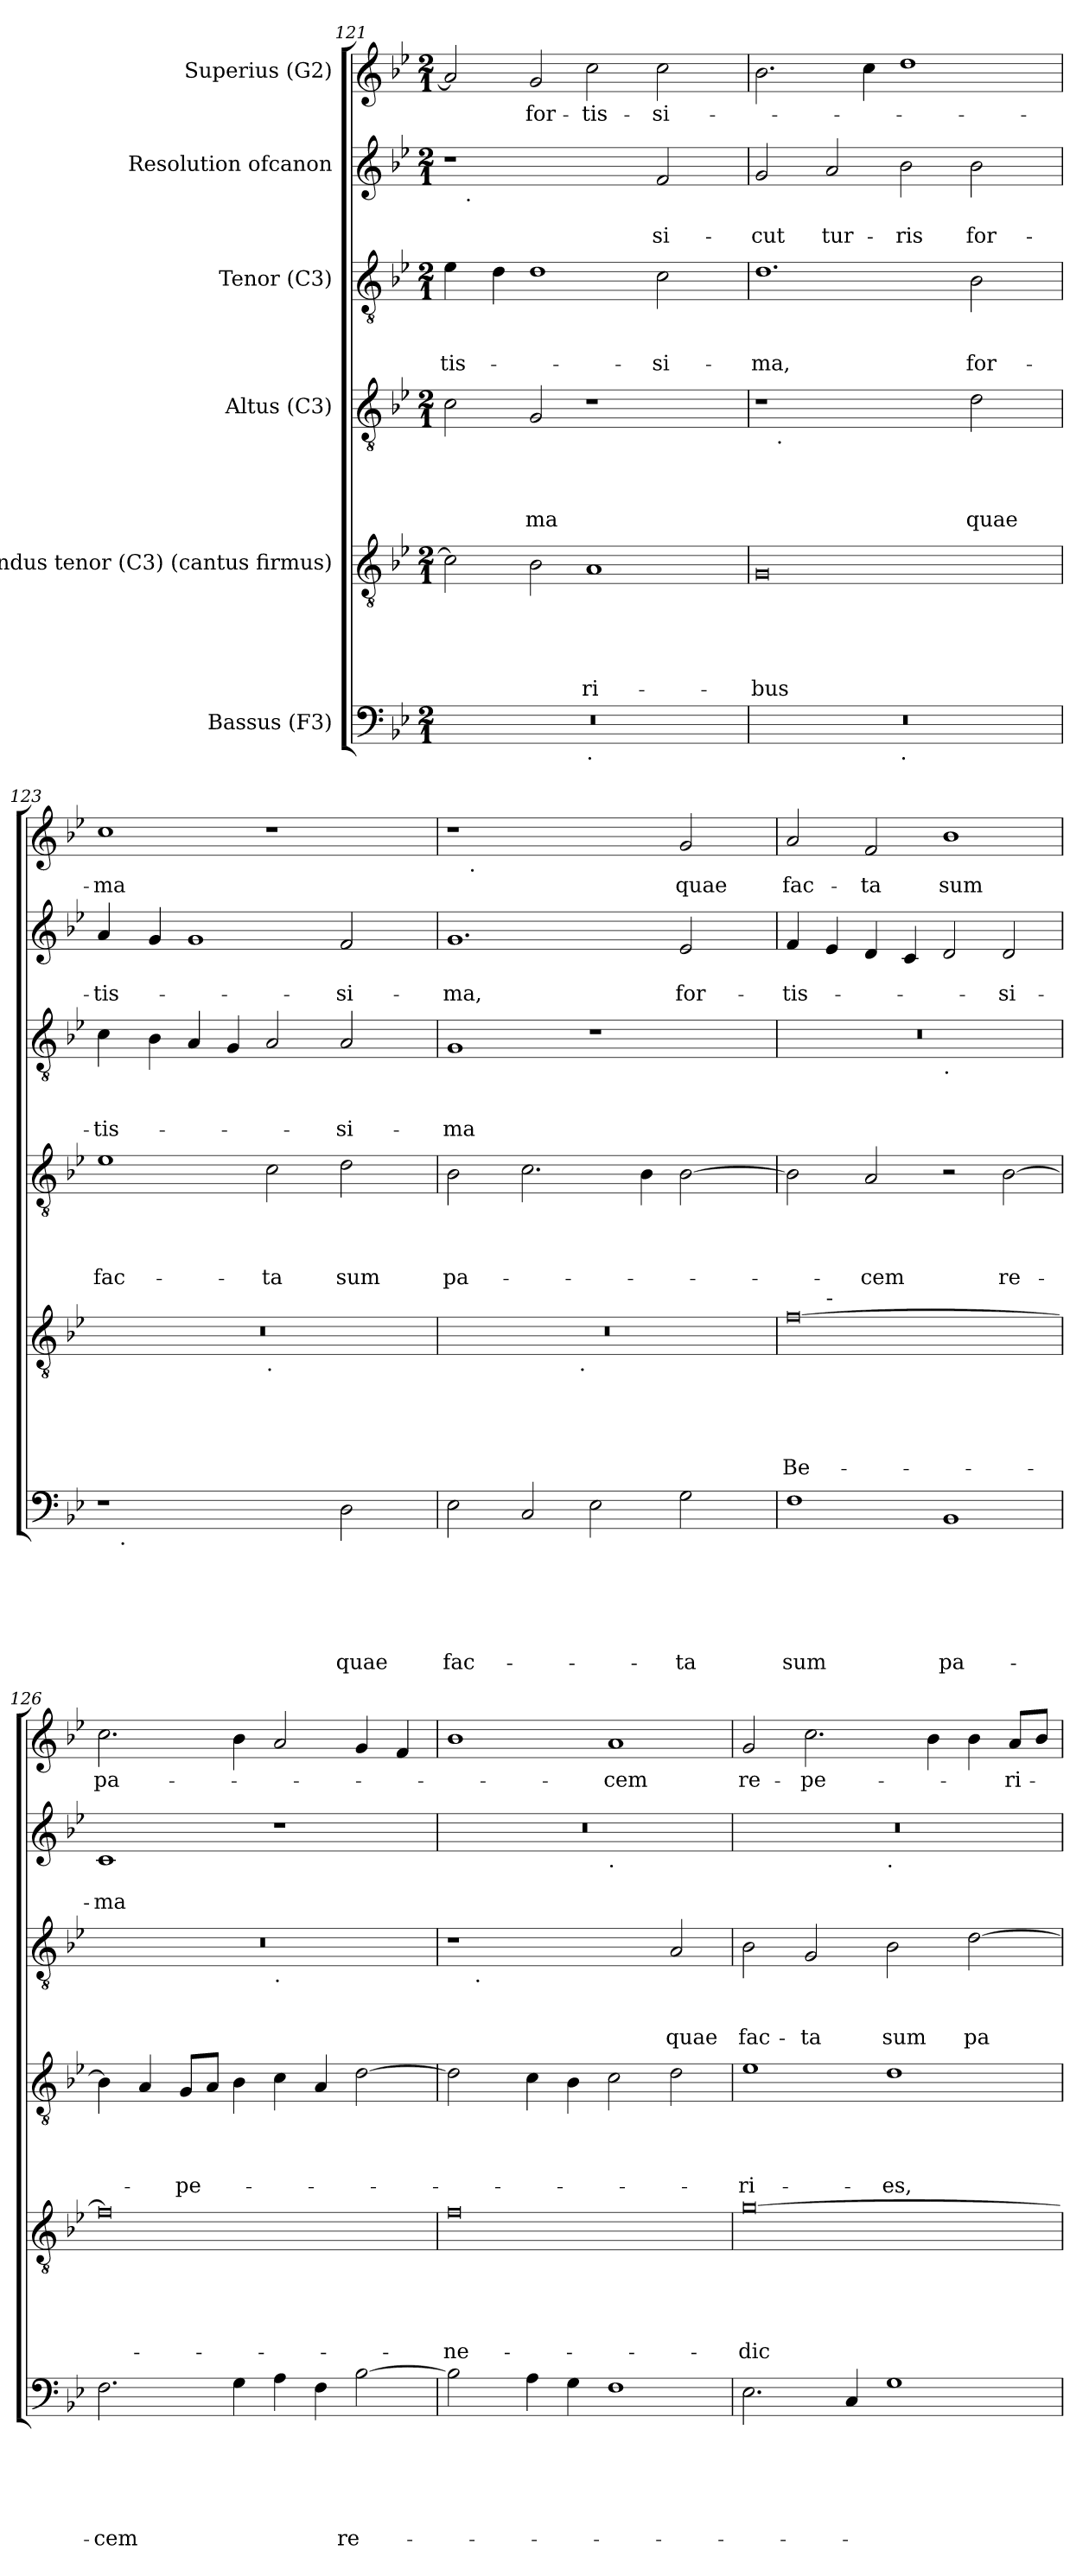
**kern	**text	**text	**text	**text	**text	**text	**kern	**text	**text	**text	**text	**text	**kern	**text	**text	**text	**text	**kern	**text	**text	**text	**kern	**text	**text	**kern	**text
*part6	*part6	*part6	*part6	*part6	*part6	*part6	*part5	*part5	*part5	*part5	*part5	*part5	*part4	*part4	*part4	*part4	*part4	*part3	*part3	*part3	*part3	*part2	*part2	*part2	*part1	*part1
*staff6	*staff6	*staff6	*staff6	*staff6	*staff6	*staff6	*staff5	*staff5	*staff5	*staff5	*staff5	*staff5	*staff4	*staff4	*staff4	*staff4	*staff4	*staff3	*staff3	*staff3	*staff3	*staff2	*staff2	*staff2	*staff1	*staff1
*I"Bassus (F3)	*	*	*	*	*	*	*I"Secundus tenor (C3) (cantus firmus)	*	*	*	*	*	*I"Altus (C3)	*	*	*	*	*I"Tenor (C3)	*	*	*	*I"Resolution ofcanon	*	*	*I"Superius (G2)	*
*clefF4	*	*	*	*	*	*	*clefGv2	*	*	*	*	*	*clefGv2	*	*	*	*	*clefGv2	*	*	*	*clefG2	*	*	*clefG2	*
*k[b-e-]	*	*	*	*	*	*	*k[b-e-]	*	*	*	*	*	*k[b-e-]	*	*	*	*	*k[b-e-]	*	*	*	*k[b-e-]	*	*	*k[b-e-]	*
*B-:	*	*	*	*	*	*	*B-:	*	*	*	*	*	*B-:	*	*	*	*	*B-:	*	*	*	*B-:	*	*	*B-:	*
*M2/1	*	*	*	*	*	*	*M2/1	*	*	*	*	*	*M2/1	*	*	*	*	*M2/1	*	*	*	*M2/1	*	*	*M2/1	*
=121	=121	=121	=121	=121	=121	=121	=121	=121	=121	=121	=121	=121	=121	=121	=121	=121	=121	=121	=121	=121	=121	=121	=121	=121	=121	=121
!	!	!	!	!	!	!	!	!	!	!	!	!	!	!	!	!	!	!	!	!	!LO:LY:b	!	!	!	!	!
*^	*	*	*	*	*	*	*	*	*	*	*	*	*	*	*	*	*	*	*	*	*	*^	*	*	*	*
0r	1ryy	.	.	.	.	.	.	2c\]	.	.	.	.	.	2c\	.	.	.	.	4e-\	.	.	-tis-	1r	16.ryy	.	.	2a/]	.
!	!	!	!	!	!	!	!	!	!	!	!	!	!	!	!	!	!	!	!	!	!	!	!	!LO:TX:b:t=.	!	!	!	!
.	.	.	.	.	.	.	.	.	.	.	.	.	.	.	.	.	.	.	.	.	.	.	.	1ryy	.	.	.	.
.	.	.	.	.	.	.	.	.	.	.	.	.	.	.	.	.	.	.	4d\	.	.	.	.	.	.	.	.	.
!	!	!	!	!	!	!	!	!	!	!	!	!	!	!	!	!	!	!LO:LY:b	!	!	!	!	!	!	!	!	!	!LO:LY:b
.	.	.	.	.	.	.	.	2B-\	.	.	.	.	.	2G/	.	.	.	-ma	1d	.	.	.	.	.	.	.	2g/	for-
!	!LO:TX:b:t=.	!	!	!	!	!	!	!	!	!	!	!	!	!	!	!	!	!	!	!	!	!	!	!	!	!	!	!
!	!	!	!	!	!	!	!	!	!	!	!	!	!LO:LY:b	!	!	!	!	!	!	!	!	!	!	!	!	!	!	!LO:LY:b
.	1ryy	.	.	.	.	.	.	1A	.	.	.	.	-ri-	1r	.	.	.	.	.	.	.	.	2ryy	.	.	.	2cc\	-tis-
.	.	.	.	.	.	.	.	.	.	.	.	.	.	.	.	.	.	.	.	.	.	.	.	2ryy	.	.	.	.
!	!	!	!	!	!	!	!	!	!	!	!	!	!	!	!	!	!	!	!	!	!	!LO:LY:b	!	!	!	!LO:LY:b	!	!LO:LY:b
.	.	.	.	.	.	.	.	.	.	.	.	.	.	.	.	.	.	.	2c\	.	.	-si-	2f/	.	.	si-	2cc\	-si-
.	.	.	.	.	.	.	.	.	.	.	.	.	.	.	.	.	.	.	.	.	.	.	.	4ryy	.	.	.	.
.	.	.	.	.	.	.	.	.	.	.	.	.	.	.	.	.	.	.	.	.	.	.	.	8ryy	.	.	.	.
.	.	.	.	.	.	.	.	.	.	.	.	.	.	.	.	.	.	.	.	.	.	.	.	32ryy	.	.	.	.
=122	=122	=122	=122	=122	=122	=122	=122	=122	=122	=122	=122	=122	=122	=122	=122	=122	=122	=122	=122	=122	=122	=122	=122	=122	=122	=122	=122	=122
!	!	!	!	!	!	!	!	!	!	!	!	!	!LO:LY:b	!	!	!	!	!	!	!	!	!LO:LY:b	!	!	!	!LO:LY:b	!	!
*	*	*	*	*	*	*	*	*	*	*	*	*	*	*^	*	*	*	*	*	*	*	*	*v	*v	*	*	*	*
0r	1ryy	.	.	.	.	.	.	0G	.	.	.	.	-bus	1r	16.ryy	.	.	.	.	1.d	.	.	-ma,	2g/	.	-cut	2.b-\	.
!	!	!	!	!	!	!	!	!	!	!	!	!	!	!	!LO:TX:b:t=.	!	!	!	!	!	!	!	!	!	!	!	!	!
.	.	.	.	.	.	.	.	.	.	.	.	.	.	.	1ryy	.	.	.	.	.	.	.	.	.	.	.	.	.
!	!	!	!	!	!	!	!	!	!	!	!	!	!	!	!	!	!	!	!	!	!	!	!	!	!	!LO:LY:b	!	!
.	.	.	.	.	.	.	.	.	.	.	.	.	.	.	.	.	.	.	.	.	.	.	.	2a/	.	tur-	.	.
.	.	.	.	.	.	.	.	.	.	.	.	.	.	.	.	.	.	.	.	.	.	.	.	.	.	.	4cc\	.
!	!LO:TX:b:t=.	!	!	!	!	!	!	!	!	!	!	!	!	!	!	!	!	!	!	!	!	!	!	!	!	!	!	!
!	!	!	!	!	!	!	!	!	!	!	!	!	!	!	!	!	!	!	!	!	!	!	!	!	!	!LO:LY:b	!	!
.	1ryy	.	.	.	.	.	.	.	.	.	.	.	.	2ryy	.	.	.	.	.	.	.	.	.	2b-\	.	-ris	1dd	.
.	.	.	.	.	.	.	.	.	.	.	.	.	.	.	2ryy	.	.	.	.	.	.	.	.	.	.	.	.	.
!	!	!	!	!	!	!	!	!	!	!	!	!	!	!	!	!	!	!	!LO:LY:b	!	!	!	!LO:LY:b	!	!	!LO:LY:b	!	!
.	.	.	.	.	.	.	.	.	.	.	.	.	.	2d\	.	.	.	.	quae	2B-\	.	.	for-	2b-\	.	for-	.	.
.	.	.	.	.	.	.	.	.	.	.	.	.	.	.	4ryy	.	.	.	.	.	.	.	.	.	.	.	.	.
.	.	.	.	.	.	.	.	.	.	.	.	.	.	.	8ryy	.	.	.	.	.	.	.	.	.	.	.	.	.
.	.	.	.	.	.	.	.	.	.	.	.	.	.	.	32ryy	.	.	.	.	.	.	.	.	.	.	.	.	.
=123	=123	=123	=123	=123	=123	=123	=123	=123	=123	=123	=123	=123	=123	=123	=123	=123	=123	=123	=123	=123	=123	=123	=123	=123	=123	=123	=123	=123
!	!	!	!	!	!	!	!	!	!	!	!	!	!	!	!	!	!	!	!LO:LY:b	!	!	!	!LO:LY:b	!	!	!LO:LY:b	!	!LO:LY:b
*	*	*	*	*	*	*	*	*^	*	*	*	*	*	*v	*v	*	*	*	*	*	*	*	*	*	*	*	*	*
1r	16.ryy	.	.	.	.	.	.	0r	1ryy	.	.	.	.	.	1e-	.	.	.	fac-	4c\	.	.	-tis-	4a/	.	-tis-	1cc	-ma
!	!LO:TX:b:t=.	!	!	!	!	!	!	!	!	!	!	!	!	!	!	!	!	!	!	!	!	!	!	!	!	!	!	!
.	1ryy	.	.	.	.	.	.	.	.	.	.	.	.	.	.	.	.	.	.	.	.	.	.	.	.	.	.	.
.	.	.	.	.	.	.	.	.	.	.	.	.	.	.	.	.	.	.	.	4B-\	.	.	.	4g/	.	.	.	.
.	.	.	.	.	.	.	.	.	.	.	.	.	.	.	.	.	.	.	.	4A/	.	.	.	1g	.	.	.	.
.	.	.	.	.	.	.	.	.	.	.	.	.	.	.	.	.	.	.	.	4G/	.	.	.	.	.	.	.	.
!	!	!	!	!	!	!	!	!	!LO:TX:b:t=.	!	!	!	!	!	!	!	!	!	!	!	!	!	!	!	!	!	!	!
!	!	!	!	!	!	!	!	!	!	!	!	!	!	!	!	!	!	!	!LO:LY:b	!	!	!	!	!	!	!	!	!
2ryy	.	.	.	.	.	.	.	.	1ryy	.	.	.	.	.	2c\	.	.	.	-ta	2A/	.	.	.	.	.	.	1r	.
.	2ryy	.	.	.	.	.	.	.	.	.	.	.	.	.	.	.	.	.	.	.	.	.	.	.	.	.	.	.
!	!	!	!	!	!	!	!LO:LY:b	!	!	!	!	!	!	!	!	!	!	!	!LO:LY:b	!	!	!	!LO:LY:b	!	!	!LO:LY:b	!	!
2D\	.	.	.	.	.	.	quae	.	.	.	.	.	.	.	2d\	.	.	.	sum	2A/	.	.	-si-	2f/	.	-si-	.	.
.	4ryy	.	.	.	.	.	.	.	.	.	.	.	.	.	.	.	.	.	.	.	.	.	.	.	.	.	.	.
.	8ryy	.	.	.	.	.	.	.	.	.	.	.	.	.	.	.	.	.	.	.	.	.	.	.	.	.	.	.
.	32ryy	.	.	.	.	.	.	.	.	.	.	.	.	.	.	.	.	.	.	.	.	.	.	.	.	.	.	.
=124	=124	=124	=124	=124	=124	=124	=124	=124	=124	=124	=124	=124	=124	=124	=124	=124	=124	=124	=124	=124	=124	=124	=124	=124	=124	=124	=124	=124
!	!	!	!	!	!	!	!LO:LY:b	!	!	!	!	!	!	!	!	!	!	!	!LO:LY:b	!	!	!	!LO:LY:b	!	!	!LO:LY:b	!	!
*v	*v	*	*	*	*	*	*	*	*	*	*	*	*	*	*	*	*	*	*	*	*	*	*	*	*	*	*^	*
2E-\	.	.	.	.	.	fac-	0r	2ryy	.	.	.	.	.	2B-\	.	.	.	pa-	1G	.	.	-ma	1.g	.	-ma,	1r	16.ryy	.
!	!	!	!	!	!	!	!	!	!	!	!	!	!	!	!	!	!	!	!	!	!	!	!	!	!	!	!LO:TX:b:t=.	!
.	.	.	.	.	.	.	.	.	.	.	.	.	.	.	.	.	.	.	.	.	.	.	.	.	.	.	1ryy	.
2C/	.	.	.	.	.	.	.	4...ryy	.	.	.	.	.	2.c\	.	.	.	.	.	.	.	.	.	.	.	.	.	.
!	!	!	!	!	!	!	!	!LO:TX:b:t=.	!	!	!	!	!	!	!	!	!	!	!	!	!	!	!	!	!	!	!	!
.	.	.	.	.	.	.	.	1ryy	.	.	.	.	.	.	.	.	.	.	.	.	.	.	.	.	.	.	.	.
2E-\	.	.	.	.	.	.	.	.	.	.	.	.	.	.	.	.	.	.	1r	.	.	.	.	.	.	2ryy	.	.
.	.	.	.	.	.	.	.	.	.	.	.	.	.	.	.	.	.	.	.	.	.	.	.	.	.	.	2ryy	.
.	.	.	.	.	.	.	.	.	.	.	.	.	.	4B-\	.	.	.	.	.	.	.	.	.	.	.	.	.	.
!	!	!	!	!	!	!LO:LY:b	!	!	!	!	!	!	!	!	!	!	!	!	!	!	!	!	!	!	!LO:LY:b	!	!	!LO:LY:b
2G\	.	.	.	.	.	-ta	.	.	.	.	.	.	.	[<2B-\	.	.	.	.	.	.	.	.	2e-/	.	for-	2g/	.	quae
.	.	.	.	.	.	.	.	.	.	.	.	.	.	.	.	.	.	.	.	.	.	.	.	.	.	.	4ryy	.
.	.	.	.	.	.	.	.	.	.	.	.	.	.	.	.	.	.	.	.	.	.	.	.	.	.	.	8ryy	.
.	.	.	.	.	.	.	.	32ryy	.	.	.	.	.	.	.	.	.	.	.	.	.	.	.	.	.	.	32ryy	.
!!LO:LB:g=z
=125	=125	=125	=125	=125	=125	=125	=125	=125	=125	=125	=125	=125	=125	=125	=125	=125	=125	=125	=125	=125	=125	=125	=125	=125	=125	=125	=125	=125
!	!	!	!	!	!	!LO:LY:b	!	!	!	!	!	!	!LO:LY:b	!	!	!	!	!	!	!	!	!	!	!	!LO:LY:b	!	!	!LO:LY:b
*	*	*	*	*	*	*	*	*	*	*	*	*	*	*	*	*	*	*	*^	*	*	*	*	*	*	*v	*v	*
1F	.	.	.	.	.	sum	[<0f	4ryy	.	.	.	.	Be-	2B-\]	.	.	.	.	0r	1ryy	.	.	.	4f/	.	-tis-	2a/	fac-
!	!	!	!	!	!	!	!	!LO:TX:a:t=-	!	!	!	!	!	!	!	!	!	!	!	!	!	!	!	!	!	!	!	!
.	.	.	.	.	.	.	.	1..ryy	.	.	.	.	.	.	.	.	.	.	.	.	.	.	.	4e-/	.	.	.	.
!	!	!	!	!	!	!	!	!	!	!	!	!	!	!	!	!	!	!LO:LY:b	!	!	!	!	!	!	!	!	!	!LO:LY:b
.	.	.	.	.	.	.	.	.	.	.	.	.	.	2A/	.	.	.	-cem	.	.	.	.	.	4d/	.	.	2f/	-ta
.	.	.	.	.	.	.	.	.	.	.	.	.	.	.	.	.	.	.	.	.	.	.	.	4c/	.	.	.	.
!	!	!	!	!	!	!	!	!	!	!	!	!	!	!	!	!	!	!	!	!LO:TX:b:t=.	!	!	!	!	!	!	!	!
!	!	!	!	!	!	!LO:LY:b	!	!	!	!	!	!	!	!	!	!	!	!	!	!	!	!	!	!	!	!	!	!LO:LY:b
1BB-	.	.	.	.	.	pa-	.	.	.	.	.	.	.	2r	.	.	.	.	.	1ryy	.	.	.	2d/	.	.	1b-	sum
!	!	!	!	!	!	!	!	!	!	!	!	!	!	!	!	!	!	!LO:LY:b	!	!	!	!	!	!	!	!LO:LY:b	!	!
.	.	.	.	.	.	.	.	.	.	.	.	.	.	[>2B-\	.	.	.	re-	.	.	.	.	.	2d/	.	-si-	.	.
=126	=126	=126	=126	=126	=126	=126	=126	=126	=126	=126	=126	=126	=126	=126	=126	=126	=126	=126	=126	=126	=126	=126	=126	=126	=126	=126	=126	=126
!	!	!	!	!	!	!LO:LY:b	!	!	!	!	!	!	!	!	!	!	!	!	!	!	!	!	!	!	!	!LO:LY:b	!	!LO:LY:b
*	*	*	*	*	*	*	*v	*v	*	*	*	*	*	*	*	*	*	*	*	*	*	*	*	*	*	*	*	*
2.F\	.	.	.	.	.	-cem	0f]	.	.	.	.	.	4B-\]	.	.	.	.	0r	1ryy	.	.	.	1c	.	-ma	2.cc\	pa-
.	.	.	.	.	.	.	.	.	.	.	.	.	4A/	.	.	.	.	.	.	.	.	.	.	.	.	.	.
!	!	!	!	!	!	!	!	!	!	!	!	!	!	!	!	!	!LO:LY:b	!	!	!	!	!	!	!	!	!	!
.	.	.	.	.	.	.	.	.	.	.	.	.	8G/L	.	.	.	-pe-	.	.	.	.	.	.	.	.	.	.
.	.	.	.	.	.	.	.	.	.	.	.	.	8A/J	.	.	.	.	.	.	.	.	.	.	.	.	.	.
4G\	.	.	.	.	.	.	.	.	.	.	.	.	4B-\	.	.	.	.	.	.	.	.	.	.	.	.	4b-\	.
!	!	!	!	!	!	!	!	!	!	!	!	!	!	!	!	!	!	!	!LO:TX:b:t=.	!	!	!	!	!	!	!	!
4A\	.	.	.	.	.	.	.	.	.	.	.	.	4c\	.	.	.	.	.	1ryy	.	.	.	1r	.	.	2a/	.
4F\	.	.	.	.	.	.	.	.	.	.	.	.	4A/	.	.	.	.	.	.	.	.	.	.	.	.	.	.
!	!	!	!	!	!	!LO:LY:b	!	!	!	!	!	!	!	!	!	!	!	!	!	!	!	!	!	!	!	!	!
[>2B-\	.	.	.	.	.	re-	.	.	.	.	.	.	[>2d\	.	.	.	.	.	.	.	.	.	.	.	.	4g/	.
.	.	.	.	.	.	.	.	.	.	.	.	.	.	.	.	.	.	.	.	.	.	.	.	.	.	4f/	.
=127	=127	=127	=127	=127	=127	=127	=127	=127	=127	=127	=127	=127	=127	=127	=127	=127	=127	=127	=127	=127	=127	=127	=127	=127	=127	=127	=127
!	!	!	!	!	!	!	!	!	!	!	!	!LO:LY:b:rj	!	!	!	!	!	!	!	!	!	!	!	!	!	!	!
*	*	*	*	*	*	*	*	*	*	*	*	*	*	*	*	*	*	*	*	*	*	*	*^	*	*	*	*
2B-\]	.	.	.	.	.	.	0f	.	.	.	.	-ne-	2d\]	.	.	.	.	1r	8ryy	.	.	.	0r	1ryy	.	.	1b-	.
!	!	!	!	!	!	!	!	!	!	!	!	!	!	!	!	!	!	!	!LO:TX:b:t=.	!	!	!	!	!	!	!	!	!
.	.	.	.	.	.	.	.	.	.	.	.	.	.	.	.	.	.	.	1...ryy	.	.	.	.	.	.	.	.	.
4A\	.	.	.	.	.	.	.	.	.	.	.	.	4c\	.	.	.	.	.	.	.	.	.	.	.	.	.	.	.
4G\	.	.	.	.	.	.	.	.	.	.	.	.	4B-\	.	.	.	.	.	.	.	.	.	.	.	.	.	.	.
!	!	!	!	!	!	!	!	!	!	!	!	!	!	!	!	!	!	!	!	!	!	!	!	!LO:TX:b:t=.	!	!	!	!
!	!	!	!	!	!	!	!	!	!	!	!	!	!	!	!	!	!	!	!	!	!	!	!	!	!	!	!	!LO:LY:b
1F	.	.	.	.	.	.	.	.	.	.	.	.	2c\	.	.	.	.	2ryy	.	.	.	.	.	1ryy	.	.	1a	-cem
!	!	!	!	!	!	!	!	!	!	!	!	!	!	!	!	!	!	!	!	!	!	!LO:LY:b	!	!	!	!	!	!
.	.	.	.	.	.	.	.	.	.	.	.	.	2d\	.	.	.	.	2A/	.	.	.	quae	.	.	.	.	.	.
=128	=128	=128	=128	=128	=128	=128	=128	=128	=128	=128	=128	=128	=128	=128	=128	=128	=128	=128	=128	=128	=128	=128	=128	=128	=128	=128	=128	=128
!	!	!	!	!	!	!	!	!	!	!	!	!LO:LY:b	!	!	!	!	!LO:LY:b	!	!	!	!	!LO:LY:b	!	!	!	!	!	!LO:LY:b
*	*	*	*	*	*	*	*	*	*	*	*	*	*	*	*	*	*	*v	*v	*	*	*	*	*	*	*	*	*
2.E-\	.	.	.	.	.	.	[<0g	.	.	.	.	-dic-	1e-	.	.	.	-ri-	2B-\	.	.	fac-	0r	1ryy	.	.	2g/	re-
!	!	!	!	!	!	!	!	!	!	!	!	!	!	!	!	!	!	!	!	!	!LO:LY:b	!	!	!	!	!	!LO:LY:b
.	.	.	.	.	.	.	.	.	.	.	.	.	.	.	.	.	.	2G/	.	.	-ta	.	.	.	.	2.cc\	-pe-
4C/	.	.	.	.	.	.	.	.	.	.	.	.	.	.	.	.	.	.	.	.	.	.	.	.	.	.	.
!	!	!	!	!	!	!	!	!	!	!	!	!	!	!	!	!	!	!	!	!	!	!	!LO:TX:b:t=.	!	!	!	!
!	!	!	!	!	!	!	!	!	!	!	!	!	!	!	!	!	!LO:LY:b	!	!	!	!LO:LY:b	!	!	!	!	!	!
1G	.	.	.	.	.	.	.	.	.	.	.	.	1d	.	.	.	-es,	2B-\	.	.	sum	.	1ryy	.	.	.	.
.	.	.	.	.	.	.	.	.	.	.	.	.	.	.	.	.	.	.	.	.	.	.	.	.	.	4b-\	.
!	!	!	!	!	!	!	!	!	!	!	!	!	!	!	!	!	!	!	!	!	!LO:LY:b	!	!	!	!	!	!
.	.	.	.	.	.	.	.	.	.	.	.	.	.	.	.	.	.	[>2d\	.	.	pa-	.	.	.	.	4b-\	.
!	!	!	!	!	!	!	!	!	!	!	!	!	!	!	!	!	!	!	!	!	!	!	!	!	!	!	!LO:LY:b
.	.	.	.	.	.	.	.	.	.	.	.	.	.	.	.	.	.	.	.	.	.	.	.	.	.	8a/L	-ri-
.	.	.	.	.	.	.	.	.	.	.	.	.	.	.	.	.	.	.	.	.	.	.	.	.	.	8b-/J	.
*	*	*	*	*	*	*	*	*	*	*	*	*	*	*	*	*	*	*	*	*	*	*v	*v	*	*	*	*
=	=	=	=	=	=	=	=	=	=	=	=	=	=	=	=	=	=	=	=	=	=	=	=	=	=	=
*-	*-	*-	*-	*-	*-	*-	*-	*-	*-	*-	*-	*-	*-	*-	*-	*-	*-	*-	*-	*-	*-	*-	*-	*-	*-	*-
